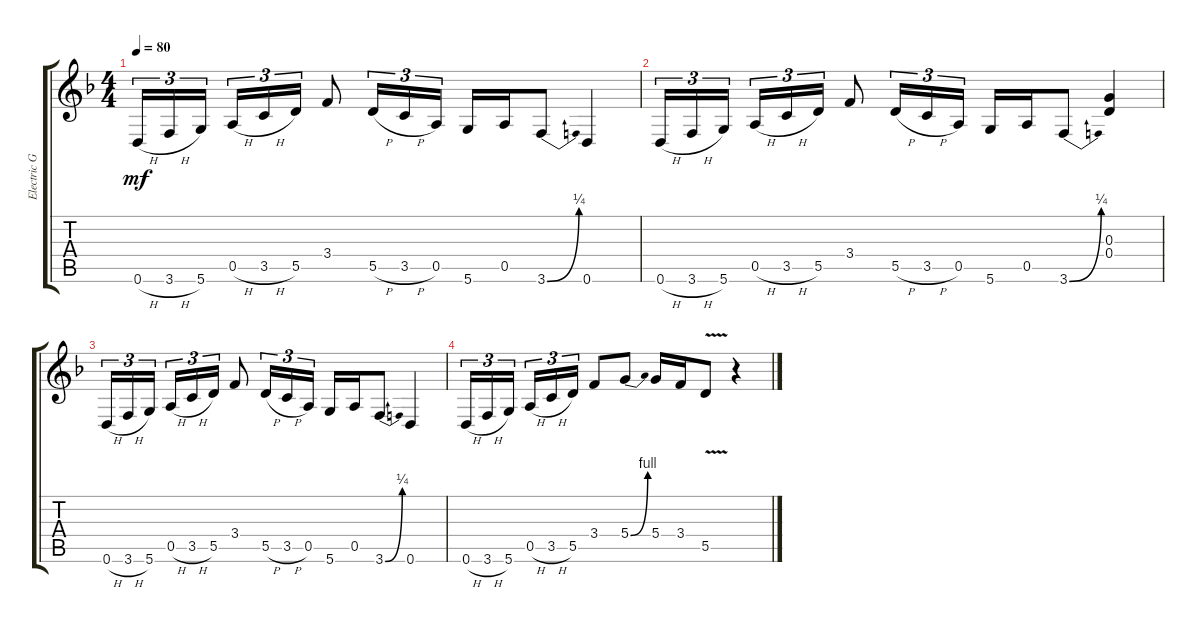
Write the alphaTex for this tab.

\track ("Electric Guitar" "Electric G") {instrument electricguitarclean}
\staff {score tabs}
\tuning (E4 B3 G3 D3 A2 D2) {hide}
\ts (4 4)
\tempo 80
\clef g2
\ks dminor
0.6{h}.16{tu (3 2) dy mf instrument electricguitarclean} 3.6{h}.16{tu (3 2)} 5.6.16{tu (3 2)} 0.5{h}.16{tu (3 2)} 3.5{h}.16{tu (3 2)} 5.5.16{tu (3 2)} 3.4.8 5.5{h}.16{tu (3 2)} 3.5{h}.16{tu (3 2)} 0.5.16{tu (3 2)} 5.6.16 0.5.16 3.6{be (bend 0 0 60 1)}.8 0.6.4 |
0.6{h}.16{tu (3 2)} 3.6{h}.16{tu (3 2)} 5.6.16{tu (3 2)} 0.5{h}.16{tu (3 2)} 3.5{h}.16{tu (3 2)} 5.5.16{tu (3 2)} 3.4.8 5.5{h}.16{tu (3 2)} 3.5{h}.16{tu (3 2)} 0.5.16{tu (3 2)} 5.6.16 0.5.16 3.6{be (bend 0 0 60 1)}.8 (0.3 0.4).4 |
0.6{h}.16{tu (3 2)} 3.6{h}.16{tu (3 2)} 5.6.16{tu (3 2)} 0.5{h}.16{tu (3 2)} 3.5{h}.16{tu (3 2)} 5.5.16{tu (3 2)} 3.4.8 5.5{h}.16{tu (3 2)} 3.5{h}.16{tu (3 2)} 0.5.16{tu (3 2)} 5.6.16 0.5.16 3.6{be (bend 0 0 60 1)}.8 0.6.4 |
0.6{h}.16{tu (3 2)} 3.6{h}.16{tu (3 2)} 5.6.16{tu (3 2)} 0.5{h}.16{tu (3 2)} 3.5{h}.16{tu (3 2)} 5.5.16{tu (3 2)} 3.4.8 5.4{be (bend 0 0 60 4)}.8 5.4.16 3.4.16 5.5{v}.8 r.4
